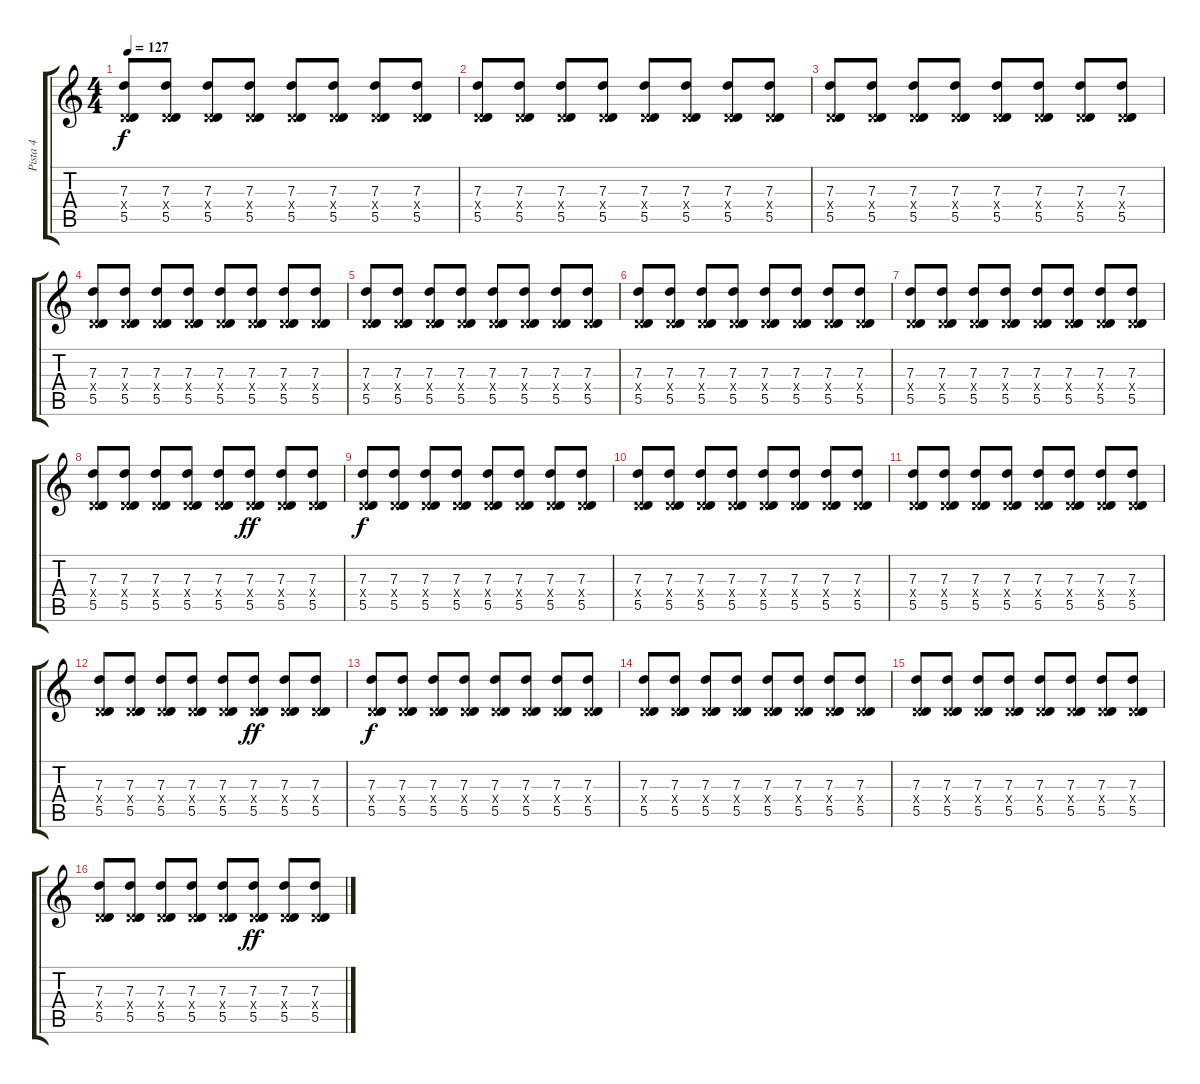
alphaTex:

\track ("Pista 4" "Pista 4") {instrument overdrivenguitar}
\staff {score tabs}
\tuning (E4 B3 G3 D3 A2 D2) {hide}
\ts (4 4)
\tempo 127
\clef g2
\ks c
(7.3 0.4{x} 5.5).8{dy f volume 7 balance 5 instrument overdrivenguitar} (7.3 0.4{x} 5.5).8 (7.3 0.4{x} 5.5).8 (7.3 0.4{x} 5.5).8 (7.3 0.4{x} 5.5).8 (7.3 0.4{x} 5.5).8 (7.3 0.4{x} 5.5).8 (7.3 0.4{x} 5.5).8 |
(7.3 0.4{x} 5.5).8 (7.3 0.4{x} 5.5).8 (7.3 0.4{x} 5.5).8 (7.3 0.4{x} 5.5).8 (7.3 0.4{x} 5.5).8 (7.3 0.4{x} 5.5).8 (7.3 0.4{x} 5.5).8 (7.3 0.4{x} 5.5).8 |
(7.3 0.4{x} 5.5).8 (7.3 0.4{x} 5.5).8 (7.3 0.4{x} 5.5).8 (7.3 0.4{x} 5.5).8 (7.3 0.4{x} 5.5).8 (7.3 0.4{x} 5.5).8 (7.3 0.4{x} 5.5).8 (7.3 0.4{x} 5.5).8 |
(7.3 0.4{x} 5.5).8 (7.3 0.4{x} 5.5).8 (7.3 0.4{x} 5.5).8 (7.3 0.4{x} 5.5).8 (7.3 0.4{x} 5.5).8 (7.3 0.4{x} 5.5).8 (7.3 0.4{x} 5.5).8 (7.3 0.4{x} 5.5).8 |
(7.3 0.4{x} 5.5).8 (7.3 0.4{x} 5.5).8 (7.3 0.4{x} 5.5).8 (7.3 0.4{x} 5.5).8 (7.3 0.4{x} 5.5).8 (7.3 0.4{x} 5.5).8 (7.3 0.4{x} 5.5).8 (7.3 0.4{x} 5.5).8 |
(7.3 0.4{x} 5.5).8 (7.3 0.4{x} 5.5).8 (7.3 0.4{x} 5.5).8 (7.3 0.4{x} 5.5).8 (7.3 0.4{x} 5.5).8 (7.3 0.4{x} 5.5).8 (7.3 0.4{x} 5.5).8 (7.3 0.4{x} 5.5).8 |
(7.3 0.4{x} 5.5).8 (7.3 0.4{x} 5.5).8 (7.3 0.4{x} 5.5).8 (7.3 0.4{x} 5.5).8 (7.3 0.4{x} 5.5).8 (7.3 0.4{x} 5.5).8 (7.3 0.4{x} 5.5).8 (7.3 0.4{x} 5.5).8 |
(7.3 0.4{x} 5.5).8 (7.3 0.4{x} 5.5).8 (7.3 0.4{x} 5.5).8 (7.3 0.4{x} 5.5).8 (7.3 0.4{x} 5.5).8 (7.3 0.4{x} 5.5).8{dy ff} (7.3 0.4{x} 5.5).8 (7.3 0.4{x} 5.5).8 |
(7.3 0.4{x} 5.5).8{dy f} (7.3 0.4{x} 5.5).8 (7.3 0.4{x} 5.5).8 (7.3 0.4{x} 5.5).8 (7.3 0.4{x} 5.5).8 (7.3 0.4{x} 5.5).8 (7.3 0.4{x} 5.5).8 (7.3 0.4{x} 5.5).8 |
(7.3 0.4{x} 5.5).8 (7.3 0.4{x} 5.5).8 (7.3 0.4{x} 5.5).8 (7.3 0.4{x} 5.5).8 (7.3 0.4{x} 5.5).8 (7.3 0.4{x} 5.5).8 (7.3 0.4{x} 5.5).8 (7.3 0.4{x} 5.5).8 |
(7.3 0.4{x} 5.5).8 (7.3 0.4{x} 5.5).8 (7.3 0.4{x} 5.5).8 (7.3 0.4{x} 5.5).8 (7.3 0.4{x} 5.5).8 (7.3 0.4{x} 5.5).8 (7.3 0.4{x} 5.5).8 (7.3 0.4{x} 5.5).8 |
(7.3 0.4{x} 5.5).8 (7.3 0.4{x} 5.5).8 (7.3 0.4{x} 5.5).8 (7.3 0.4{x} 5.5).8 (7.3 0.4{x} 5.5).8 (7.3 0.4{x} 5.5).8{dy ff} (7.3 0.4{x} 5.5).8 (7.3 0.4{x} 5.5).8 |
(7.3 0.4{x} 5.5).8{dy f} (7.3 0.4{x} 5.5).8 (7.3 0.4{x} 5.5).8 (7.3 0.4{x} 5.5).8 (7.3 0.4{x} 5.5).8 (7.3 0.4{x} 5.5).8 (7.3 0.4{x} 5.5).8 (7.3 0.4{x} 5.5).8 |
(7.3 0.4{x} 5.5).8 (7.3 0.4{x} 5.5).8 (7.3 0.4{x} 5.5).8 (7.3 0.4{x} 5.5).8 (7.3 0.4{x} 5.5).8 (7.3 0.4{x} 5.5).8 (7.3 0.4{x} 5.5).8 (7.3 0.4{x} 5.5).8 |
(7.3 0.4{x} 5.5).8 (7.3 0.4{x} 5.5).8 (7.3 0.4{x} 5.5).8 (7.3 0.4{x} 5.5).8 (7.3 0.4{x} 5.5).8 (7.3 0.4{x} 5.5).8 (7.3 0.4{x} 5.5).8 (7.3 0.4{x} 5.5).8 |
(7.3 0.4{x} 5.5).8 (7.3 0.4{x} 5.5).8 (7.3 0.4{x} 5.5).8 (7.3 0.4{x} 5.5).8 (7.3 0.4{x} 5.5).8 (7.3 0.4{x} 5.5).8{dy ff} (7.3 0.4{x} 5.5).8 (7.3 0.4{x} 5.5).8
